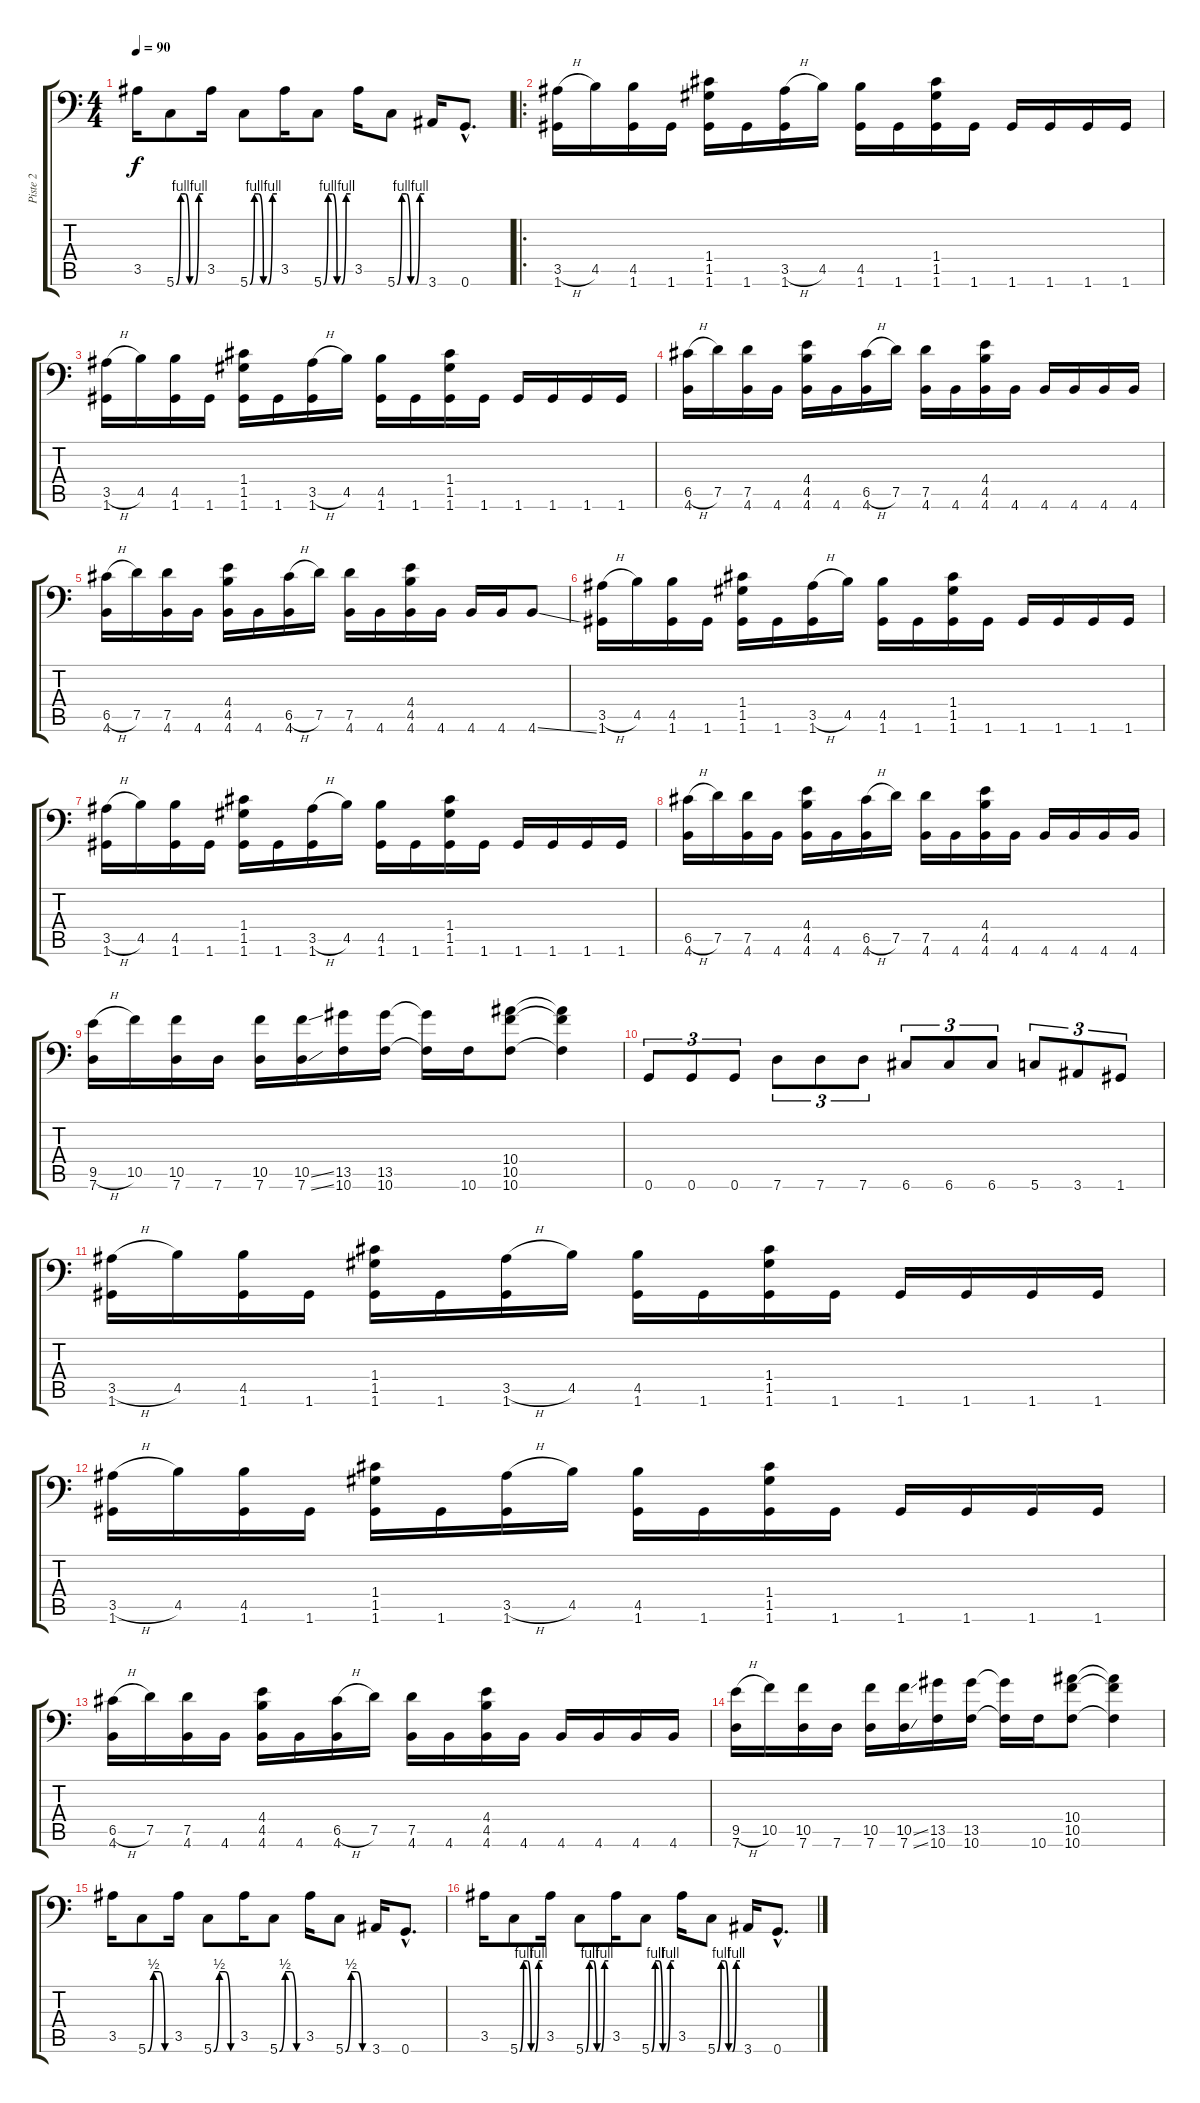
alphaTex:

\track ("Piste 2" "Piste 2") {instrument overdrivenguitar}
\staff {score tabs}
\tuning (D4 A3 F3 C3 G2 G1) {hide}
\ts (4 4)
\tempo 90
\clef f4
\ks c
3.5.16{dy f} 5.6{be (custom 0 0 10 4 20 4 30 0 40 0 50 4 60 4)}.8 3.5.16 5.6{be (custom 0 0 10 4 20 4 30 0 40 0 50 4 60 4)}.8 3.5.16 5.6{be (custom 0 0 10 4 20 4 30 0 40 0 50 4 60 4)}.8 3.5.16 5.6{be (custom 0 0 10 4 20 4 30 0 40 0 50 4 60 4)}.8 3.6.16 0.6{hac}.8{d} |
\ro
(3.5{h} 1.6).16 4.5.16 (4.5 1.6).16 1.6.16 (1.4 1.5 1.6).16 1.6.16 (3.5{h} 1.6).16 4.5.16 (4.5 1.6).16 1.6.16 (1.4 1.5 1.6).16 1.6.16 1.6.16 1.6.16 1.6.16 1.6.16 |
(3.5{h} 1.6).16 4.5.16 (4.5 1.6).16 1.6.16 (1.4 1.5 1.6).16 1.6.16 (3.5{h} 1.6).16 4.5.16 (4.5 1.6).16 1.6.16 (1.4 1.5 1.6).16 1.6.16 1.6.16 1.6.16 1.6.16 1.6.16 |
(6.5{h} 4.6).16 7.5.16 (7.5 4.6).16 4.6.16 (4.4 4.5 4.6).16 4.6.16 (6.5{h} 4.6).16 7.5.16 (7.5 4.6).16 4.6.16 (4.4 4.5 4.6).16 4.6.16 4.6.16 4.6.16 4.6.16 4.6.16 |
(6.5{h} 4.6).16 7.5.16 (7.5 4.6).16 4.6.16 (4.4 4.5 4.6).16 4.6.16 (6.5{h} 4.6).16 7.5.16 (7.5 4.6).16 4.6.16 (4.4 4.5 4.6).16 4.6.16 4.6.16 4.6.16 4.6{ss}.8 |
(3.5{h} 1.6).16 4.5.16 (4.5 1.6).16 1.6.16 (1.4 1.5 1.6).16 1.6.16 (3.5{h} 1.6).16 4.5.16 (4.5 1.6).16 1.6.16 (1.4 1.5 1.6).16 1.6.16 1.6.16 1.6.16 1.6.16 1.6.16 |
(3.5{h} 1.6).16 4.5.16 (4.5 1.6).16 1.6.16 (1.4 1.5 1.6).16 1.6.16 (3.5{h} 1.6).16 4.5.16 (4.5 1.6).16 1.6.16 (1.4 1.5 1.6).16 1.6.16 1.6.16 1.6.16 1.6.16 1.6.16 |
(6.5{h} 4.6).16 7.5.16 (7.5 4.6).16 4.6.16 (4.4 4.5 4.6).16 4.6.16 (6.5{h} 4.6).16 7.5.16 (7.5 4.6).16 4.6.16 (4.4 4.5 4.6).16 4.6.16 4.6.16 4.6.16 4.6.16 4.6.16 |
(9.5{h} 7.6).16 10.5.16 (10.5 7.6).16 7.6.16 (10.5 7.6).16 (10.5{ss} 7.6{ss}).16 (13.5 10.6).16 (13.5 10.6).16 (13.5{t} 10.6{t}).16 10.6.16 (10.4 10.5 10.6).8 (10.4{t} 10.5{t} 10.6{t}).4 |
0.6.8{tu (3 2)} 0.6.8{tu (3 2)} 0.6.8{tu (3 2)} 7.6.8{tu (3 2)} 7.6.8{tu (3 2)} 7.6.8{tu (3 2)} 6.6.8{tu (3 2)} 6.6.8{tu (3 2)} 6.6.8{tu (3 2)} 5.6.8{tu (3 2)} 3.6.8{tu (3 2)} 1.6.8{tu (3 2)} |
(3.5{h} 1.6).16 4.5.16 (4.5 1.6).16 1.6.16 (1.4 1.5 1.6).16 1.6.16 (3.5{h} 1.6).16 4.5.16 (4.5 1.6).16 1.6.16 (1.4 1.5 1.6).16 1.6.16 1.6.16 1.6.16 1.6.16 1.6.16 |
(3.5{h} 1.6).16 4.5.16 (4.5 1.6).16 1.6.16 (1.4 1.5 1.6).16 1.6.16 (3.5{h} 1.6).16 4.5.16 (4.5 1.6).16 1.6.16 (1.4 1.5 1.6).16 1.6.16 1.6.16 1.6.16 1.6.16 1.6.16 |
(6.5{h} 4.6).16 7.5.16 (7.5 4.6).16 4.6.16 (4.4 4.5 4.6).16 4.6.16 (6.5{h} 4.6).16 7.5.16 (7.5 4.6).16 4.6.16 (4.4 4.5 4.6).16 4.6.16 4.6.16 4.6.16 4.6.16 4.6.16 |
(9.5{h} 7.6).16 10.5.16 (10.5 7.6).16 7.6.16 (10.5 7.6).16 (10.5{ss} 7.6{ss}).16 (13.5 10.6).16 (13.5 10.6).16 (13.5{t} 10.6{t}).16 10.6.16 (10.4 10.5 10.6).8 (10.4{t} 10.5{t} 10.6{t}).4 |
3.5.16 5.6{be (custom 0 0 15 2 30 2 45 0 60 0)}.8 3.5.16 5.6{be (custom 0 0 15 2 30 2 45 0 60 0)}.8 3.5.16 5.6{be (custom 0 0 15 2 30 2 45 0 60 0)}.8 3.5.16 5.6{be (custom 0 0 15 2 30 2 45 0 60 0)}.8 3.6.16 0.6{hac}.8{d} |
3.5.16 5.6{be (custom 0 0 10 4 20 4 30 0 40 0 50 4 60 4)}.8 3.5.16 5.6{be (custom 0 0 10 4 20 4 30 0 40 0 50 4 60 4)}.8 3.5.16 5.6{be (custom 0 0 10 4 20 4 30 0 40 0 50 4 60 4)}.8 3.5.16 5.6{be (custom 0 0 10 4 20 4 30 0 40 0 50 4 60 4)}.8 3.6.16 0.6{hac}.8{d}
